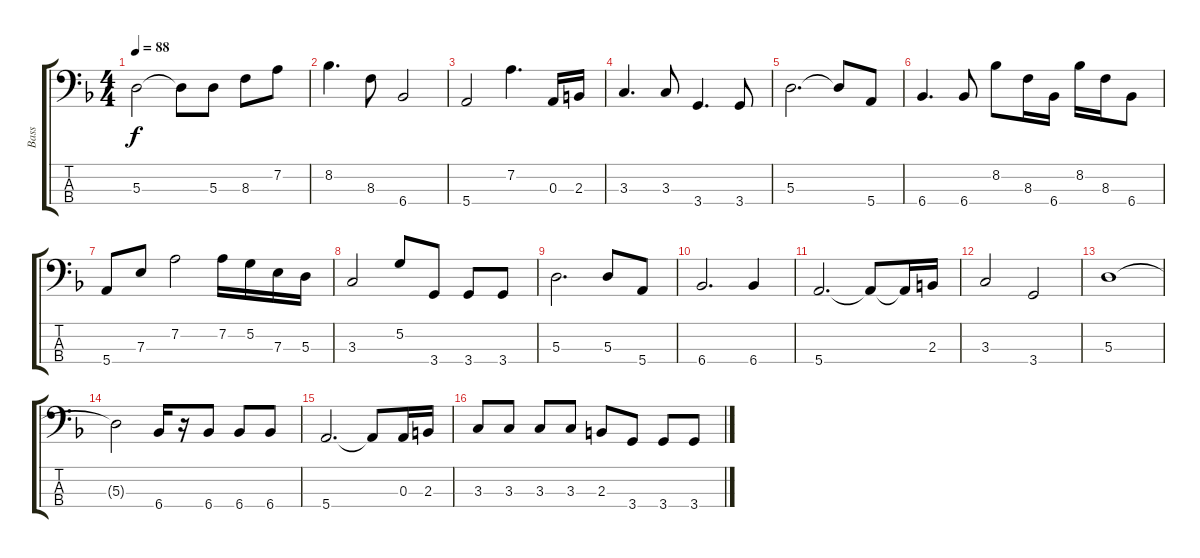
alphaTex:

\track ("Bass" "Bass") {instrument electricbasspick}
\staff {score tabs}
\tuning (G2 D2 A1 E1) {hide}
\ts (4 4)
\tempo 88
\clef f4
\ks dminor
5.3.2{dy f} 5.3{t}.8 5.3.8 8.3.8 7.2.8 |
8.2.4{d} 8.3.8 6.4.2 |
5.4.2 7.2.4{d} 0.3.16 2.3.16 |
3.3.4{d} 3.3.8 3.4.4{d} 3.4.8 |
5.3.2{d} 5.3{t}.8 5.4.8 |
6.4.4{d} 6.4.8 8.2.8 8.3.16 6.4.16 8.2.16 8.3.16 6.4.8 |
5.4.8 7.3.8 7.2.2 7.2.16 5.2.16 7.3.16 5.3.16 |
3.3.2 5.2.8 3.4.8 3.4.8 3.4.8 |
5.3.2{d} 5.3.8 5.4.8 |
6.4.2{d} 6.4.4 |
5.4.2{d} 5.4{t}.8 5.4{t}.16 2.3.16 |
3.3.2 3.4.2 |
5.3.1 |
5.3{t}.2 6.4.16 r.16 6.4.8 6.4.8 6.4.8 |
5.4.2{d} 5.4{t}.8 0.3.16 2.3.16 |
3.3.8 3.3.8 3.3.8 3.3.8 2.3.8 3.4.8 3.4.8 3.4.8
